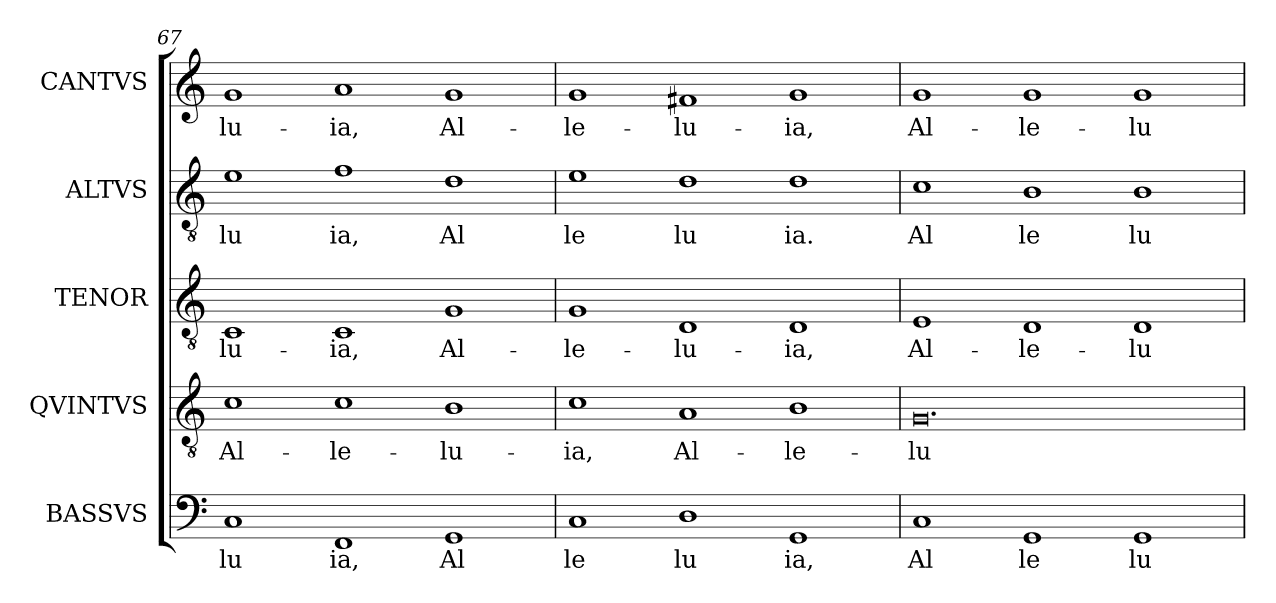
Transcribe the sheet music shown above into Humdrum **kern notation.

**kern	**text	**kern	**text	**kern	**text	**kern	**text	**kern	**text
*part5	*part5	*part4	*part4	*part3	*part3	*part2	*part2	*part1	*part1
*staff5	*staff5	*staff4	*staff4	*staff3	*staff3	*staff2	*staff2	*staff1	*staff1
*I"BASSVS	*	*I"QVINTVS	*	*I"TENOR	*	*I"ALTVS	*	*I"CANTVS	*
*clefF4	*	*clefGv2	*	*clefGv2	*	*clefGv2	*	*clefG2	*
*k[]	*	*k[]	*	*k[]	*	*k[]	*	*k[]	*
*C:	*	*C:	*	*C:	*	*C:	*	*C:	*
=67	=67	=67	=67	=67	=67	=67	=67	=67	=67
!	!LO:LY:b:cj	!	!LO:LY:b:cj	!	!LO:LY:b:cj	!	!LO:LY:b:cj	!	!LO:LY:b:cj
1C	lu	1c	Al-	1C	-lu-	1e	lu	1g	-lu-
!	!LO:LY:b:cj	!	!LO:LY:b:cj	!	!LO:LY:b:cj	!	!LO:LY:b:cj	!	!LO:LY:b:cj
1FF	ia,	1c	-le-	1C	-ia,	1f	ia,	1a	-ia,
!	!LO:LY:b:cj	!	!LO:LY:b:cj	!	!LO:LY:b:cj	!	!LO:LY:b:cj	!	!LO:LY:b:cj
1GG	Al	1B	-lu-	1G	Al-	1d	Al	1g	Al-
=68	=68	=68	=68	=68	=68	=68	=68	=68	=68
!	!LO:LY:b:cj	!	!LO:LY:b:cj	!	!LO:LY:b:cj	!	!LO:LY:b:cj	!	!LO:LY:b:cj
1C	le	1c	-ia,	1G	-le-	1e	le	1g	-le-
!	!LO:LY:b:cj	!	!LO:LY:b:cj	!	!LO:LY:b:cj	!	!LO:LY:b:cj	!	!LO:LY:b:cj
1D	lu	1A	Al-	1D	-lu-	1d	lu	1f#X	-lu-
!	!LO:LY:b:cj	!	!LO:LY:b:cj	!	!LO:LY:b:cj	!	!LO:LY:b:cj	!	!LO:LY:b:cj
1GG	ia,	1B	-le-	1D	-ia,	1d	ia.	1g	-ia,
=69	=69	=69	=69	=69	=69	=69	=69	=69	=69
!	!LO:LY:b:cj	!	!LO:LY:b:cj	!	!LO:LY:b:cj	!	!LO:LY:b:cj	!	!LO:LY:b:cj
1C	Al	0.G	-lu-	1E	Al-	1c	Al	1g	Al-
!	!LO:LY:b:cj	!	!	!	!LO:LY:b:cj	!	!LO:LY:b:cj	!	!LO:LY:b:cj
1GG	le	.	.	1D	-le-	1B	le	1g	-le-
!	!LO:LY:b:cj	!	!	!	!LO:LY:b:cj	!	!LO:LY:b:cj	!	!LO:LY:b:cj
1GG	lu	.	.	1D	-lu-	1B	lu	1g	-lu-
=	=	=	=	=	=	=	=	=	=
*-	*-	*-	*-	*-	*-	*-	*-	*-	*-
